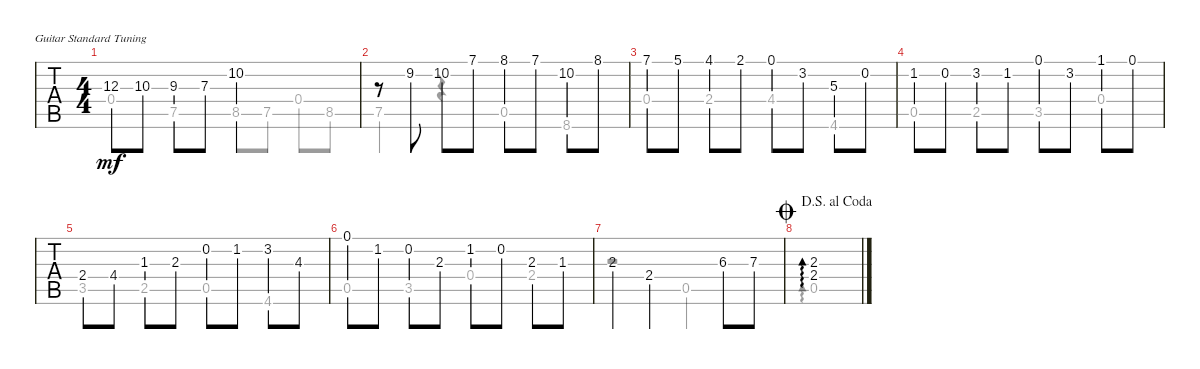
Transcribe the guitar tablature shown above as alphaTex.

\bracketExtendMode groupsimilarinstruments
\singleTrackTrackNamePolicy hidden
\multiTrackTrackNamePolicy hidden
\firstSystemTrackNameOrientation horizontal
\otherSystemsTrackNameOrientation horizontal
\track ("Guitar" "Guitar") {instrument acousticguitarnylon}
\staff {tabs}
\tuning (E4 B3 G3 D3 A2 E2)
\voice
\ts (4 4)
\tempo (120 hide)
\clef g2
\ks a
12.3.8{dy mf} 10.3.8 9.3.8 7.3.8 10.2.2 |
r.8 9.2.8 10.2.8 7.1.8 8.1.8 7.1.8 10.2.8 8.1.8 |
7.1.8 5.1.8 4.1.8 2.1.8 0.1.8 3.2.8 5.3.8 0.2.8 |
1.2.8 0.2.8 3.2.8 1.2.8 0.1.8 3.2.8 1.1.8 0.1.8 |
2.4.8 4.4.8 1.3.8 2.3.8 0.2.8 1.2.8 3.2.8 4.3.8 |
0.1.8 1.2.8 0.2.8 2.3.8 1.2.8 0.2.8 2.3.8 1.3.8 |
2.3.4 2.4.2 6.3.8 7.3.8 |
\jump coda
\jump dalsegnoalcoda
(2.3 2.4).1{ad 0}
\voice
\clef g2
\ottava regular
\simile none
\ks a
0.4.4{dy mf} 7.5.4 8.5.8 7.5.8 0.4.8 8.5.8 |
7.5.4 r.4 0.5.4 8.6.4 |
0.4.4 2.4.4 4.4.4 4.6.4 |
0.5.4 2.5.4 3.5.4 0.4.4 |
3.5.4 2.5.4 0.5.4 4.6.4 |
0.5.4 3.5.4 0.4.4 2.4.4 |
r.2 0.5.2 |
0.5.1{ad 0}
